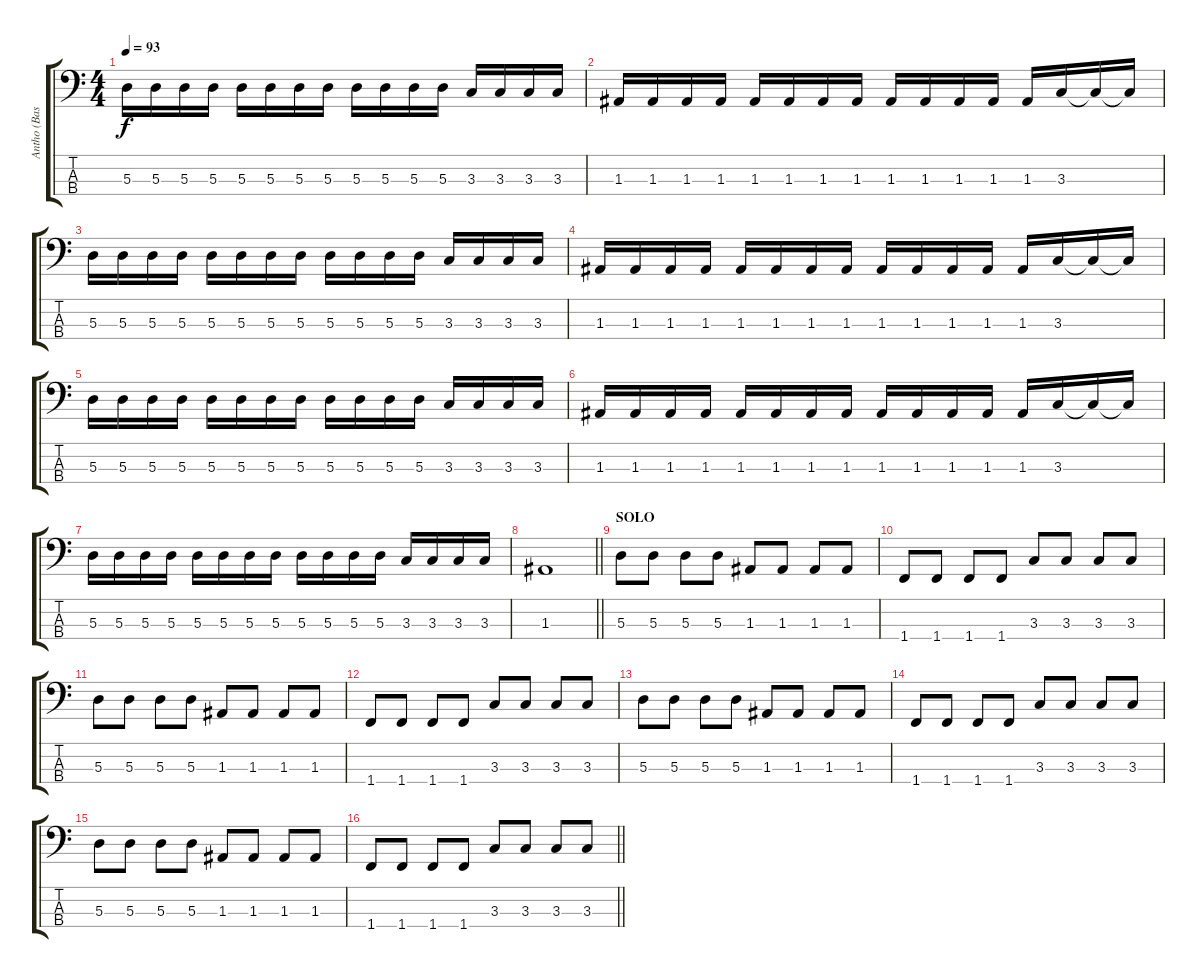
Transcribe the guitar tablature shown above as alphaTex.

\track ("Antho (Basse)" "Antho (Bas") {instrument electricbassfinger}
\staff {score tabs}
\tuning (G2 D2 A1 E1) {hide}
\ts (4 4)
\tempo 93
\clef f4
\ks c
5.3.16{dy f} 5.3.16 5.3.16 5.3.16 5.3.16 5.3.16 5.3.16 5.3.16 5.3.16 5.3.16 5.3.16 5.3.16 3.3.16 3.3.16 3.3.16 3.3.16 |
1.3.16 1.3.16 1.3.16 1.3.16 1.3.16 1.3.16 1.3.16 1.3.16 1.3.16 1.3.16 1.3.16 1.3.16 1.3.16 3.3.16 3.3{t}.16 3.3{t}.16 |
5.3.16 5.3.16 5.3.16 5.3.16 5.3.16 5.3.16 5.3.16 5.3.16 5.3.16 5.3.16 5.3.16 5.3.16 3.3.16 3.3.16 3.3.16 3.3.16 |
1.3.16 1.3.16 1.3.16 1.3.16 1.3.16 1.3.16 1.3.16 1.3.16 1.3.16 1.3.16 1.3.16 1.3.16 1.3.16 3.3.16 3.3{t}.16 3.3{t}.16 |
5.3.16 5.3.16 5.3.16 5.3.16 5.3.16 5.3.16 5.3.16 5.3.16 5.3.16 5.3.16 5.3.16 5.3.16 3.3.16 3.3.16 3.3.16 3.3.16 |
1.3.16 1.3.16 1.3.16 1.3.16 1.3.16 1.3.16 1.3.16 1.3.16 1.3.16 1.3.16 1.3.16 1.3.16 1.3.16 3.3.16 3.3{t}.16 3.3{t}.16 |
5.3.16 5.3.16 5.3.16 5.3.16 5.3.16 5.3.16 5.3.16 5.3.16 5.3.16 5.3.16 5.3.16 5.3.16 3.3.16 3.3.16 3.3.16 3.3.16 |
\barLineRight lightlight
1.3.1 |
\section ("" "SOLO")
5.3.8 5.3.8 5.3.8 5.3.8 1.3.8 1.3.8 1.3.8 1.3.8 |
1.4.8 1.4.8 1.4.8 1.4.8 3.3.8 3.3.8 3.3.8 3.3.8 |
5.3.8 5.3.8 5.3.8 5.3.8 1.3.8 1.3.8 1.3.8 1.3.8 |
1.4.8 1.4.8 1.4.8 1.4.8 3.3.8 3.3.8 3.3.8 3.3.8 |
5.3.8 5.3.8 5.3.8 5.3.8 1.3.8 1.3.8 1.3.8 1.3.8 |
1.4.8 1.4.8 1.4.8 1.4.8 3.3.8 3.3.8 3.3.8 3.3.8 |
5.3.8 5.3.8 5.3.8 5.3.8 1.3.8 1.3.8 1.3.8 1.3.8 |
\barLineRight lightlight
1.4.8 1.4.8 1.4.8 1.4.8 3.3.8 3.3.8 3.3.8 3.3.8
